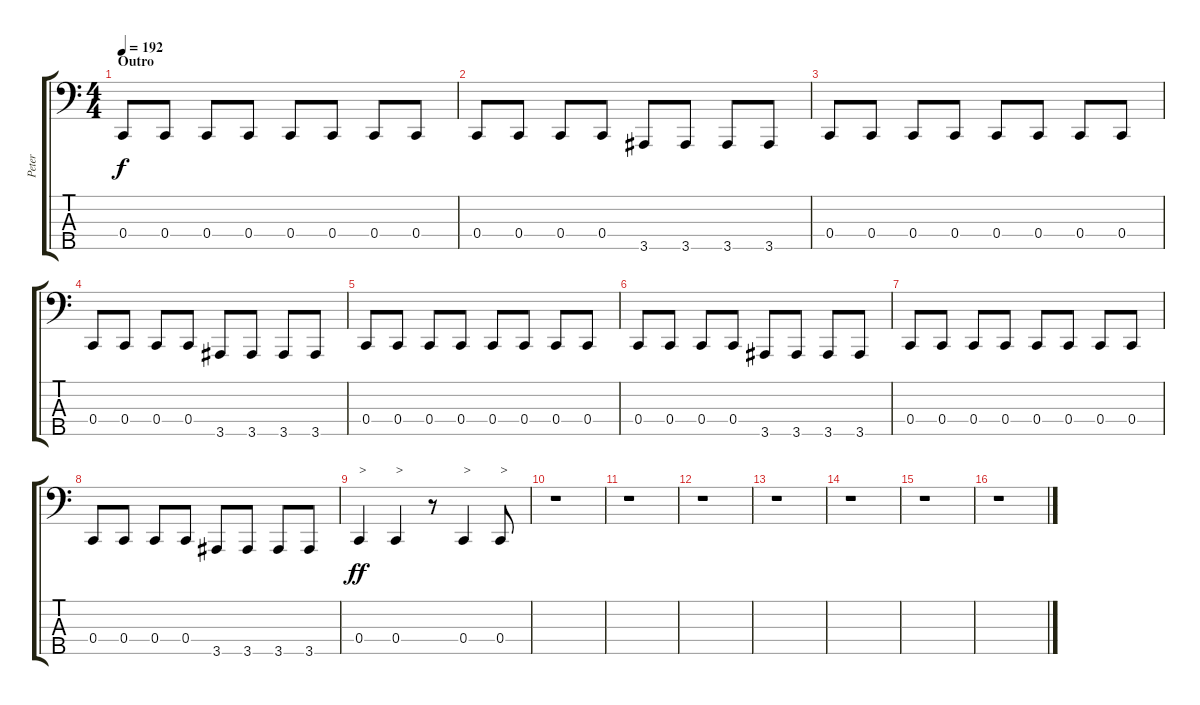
\track ("Peter" "Peter") {instrument electricbassfinger}
\staff {score tabs}
\tuning (Eb2 Bb1 F1 C1 G0) {hide}
\ts (4 4)
\section ("" "Outro")
\tempo 192
\clef f4
\ks c
0.4.8{dy f} 0.4.8 0.4.8 0.4.8 0.4.8 0.4.8 0.4.8 0.4.8 |
0.4.8 0.4.8 0.4.8 0.4.8 3.5.8 3.5.8 3.5.8 3.5.8 |
0.4.8 0.4.8 0.4.8 0.4.8 0.4.8 0.4.8 0.4.8 0.4.8 |
0.4.8 0.4.8 0.4.8 0.4.8 3.5.8 3.5.8 3.5.8 3.5.8 |
0.4.8 0.4.8 0.4.8 0.4.8 0.4.8 0.4.8 0.4.8 0.4.8 |
0.4.8 0.4.8 0.4.8 0.4.8 3.5.8 3.5.8 3.5.8 3.5.8 |
0.4.8 0.4.8 0.4.8 0.4.8 0.4.8 0.4.8 0.4.8 0.4.8 |
0.4.8 0.4.8 0.4.8 0.4.8 3.5.8 3.5.8 3.5.8 3.5.8 |
0.4.4{txt ">" dy ff} 0.4.4{txt ">"} r.8 0.4.4{txt ">"} 0.4.8{txt ">"} |
r.1 |
r.1 |
r.1 |
r.1 |
r.1 |
r.1 |
r.1
